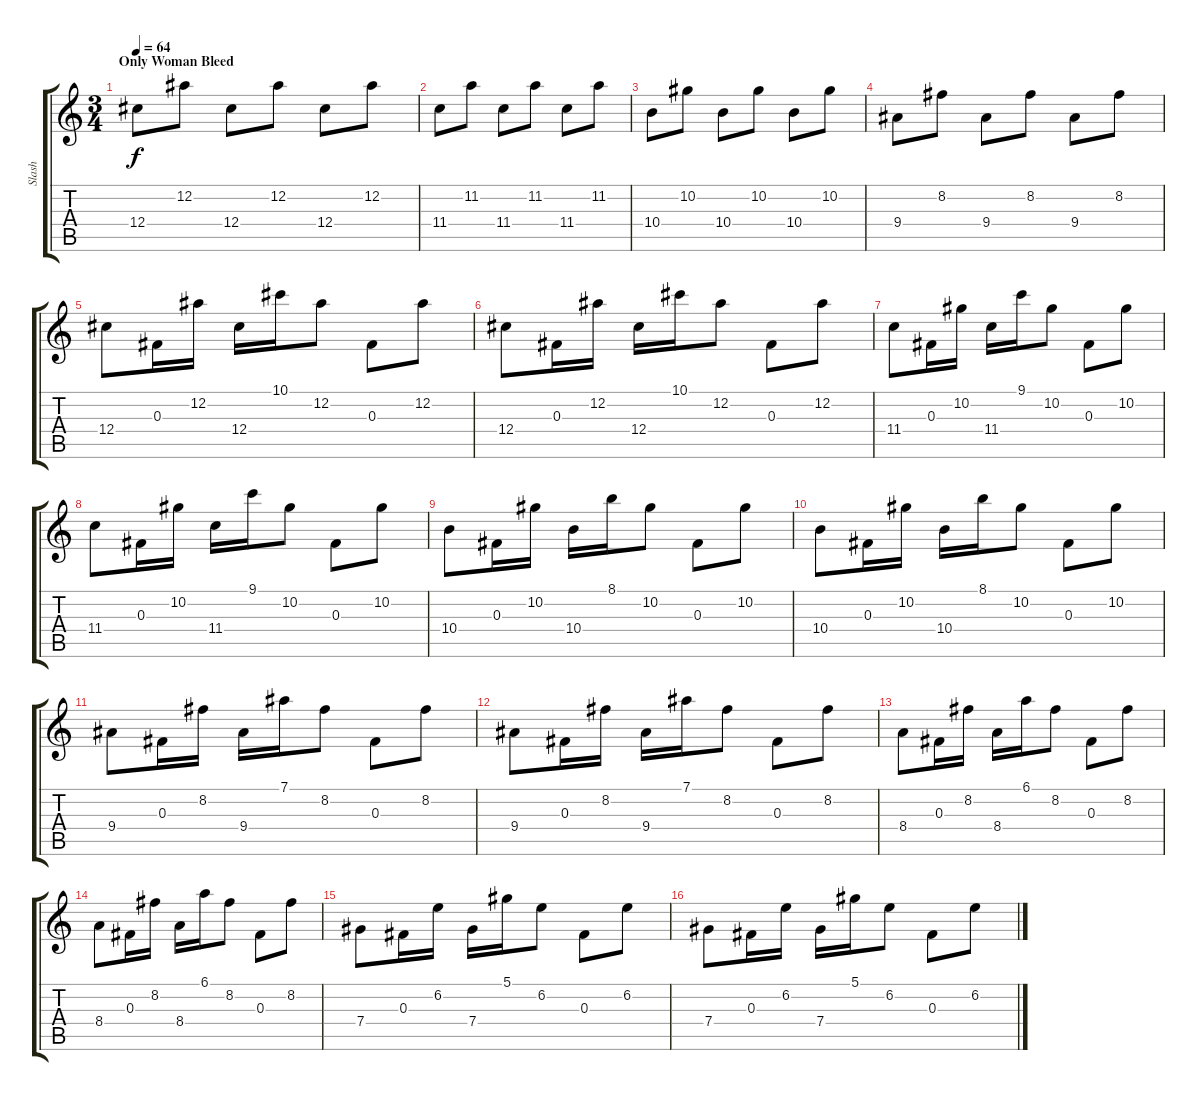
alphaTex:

\track ("Slash" "Slash") {instrument acousticguitarnylon}
\staff {score tabs}
\tuning (Eb4 Bb3 Gb3 Db3 Ab2 Eb2) {hide}
\ts (3 4)
\section ("" "Only Woman Bleed")
\tempo 64
\clef g2
\ks c
12.4.8{dy f instrument acousticguitarnylon} 12.2.8 12.4.8 12.2.8 12.4.8 12.2.8 |
11.4.8 11.2.8 11.4.8 11.2.8 11.4.8 11.2.8 |
10.4.8 10.2.8 10.4.8 10.2.8 10.4.8 10.2.8 |
9.4.8 8.2.8 9.4.8 8.2.8 9.4.8 8.2.8 |
12.4.8 0.3.16 12.2.16 12.4.16 10.1.16 12.2.8 0.3.8 12.2.8 |
12.4.8 0.3.16 12.2.16 12.4.16 10.1.16 12.2.8 0.3.8 12.2.8 |
11.4.8 0.3.16 10.2.16 11.4.16 9.1.16 10.2.8 0.3.8 10.2.8 |
11.4.8 0.3.16 10.2.16 11.4.16 9.1.16 10.2.8 0.3.8 10.2.8 |
10.4.8 0.3.16 10.2.16 10.4.16 8.1.16 10.2.8 0.3.8 10.2.8 |
10.4.8 0.3.16 10.2.16 10.4.16 8.1.16 10.2.8 0.3.8 10.2.8 |
9.4.8 0.3.16 8.2.16 9.4.16 7.1.16 8.2.8 0.3.8 8.2.8 |
9.4.8 0.3.16 8.2.16 9.4.16 7.1.16 8.2.8 0.3.8 8.2.8 |
8.4.8 0.3.16 8.2.16 8.4.16 6.1.16 8.2.8 0.3.8 8.2.8 |
8.4.8 0.3.16 8.2.16 8.4.16 6.1.16 8.2.8 0.3.8 8.2.8 |
7.4.8 0.3.16 6.2.16 7.4.16 5.1.16 6.2.8 0.3.8 6.2.8 |
7.4.8 0.3.16 6.2.16 7.4.16 5.1.16 6.2.8 0.3.8 6.2.8
